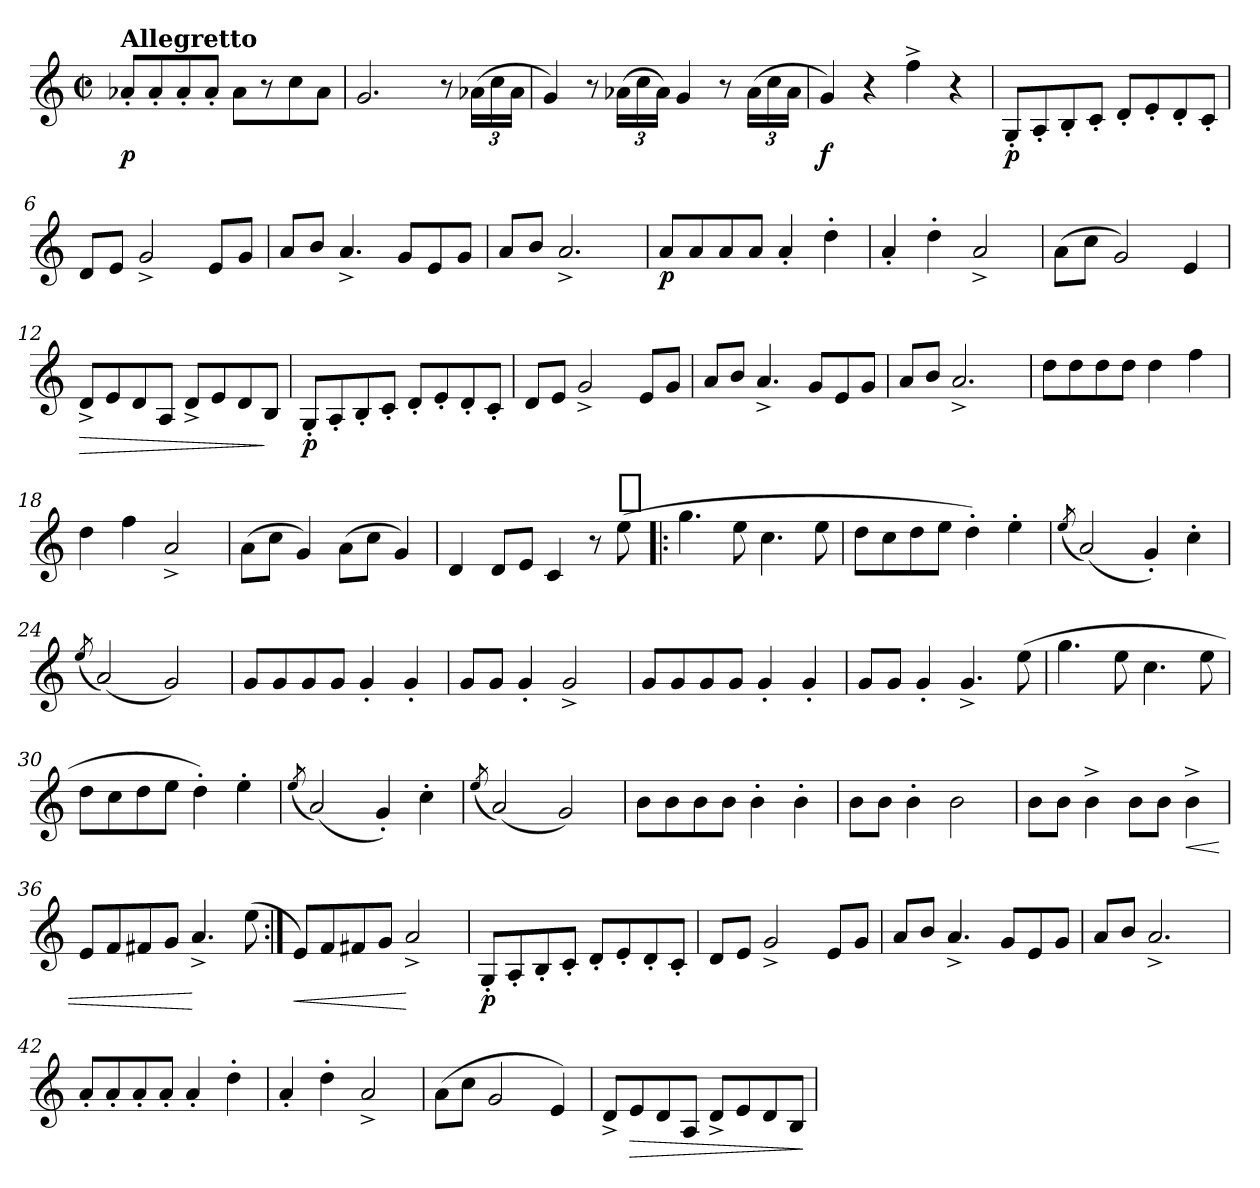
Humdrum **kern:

**kern	**dynam
*part1	*part1
*staff1	*staff1
*clefG2	*
*k[]	*
*C:	*
*M2/2	*
*met(c|)	*
=1	=1
!LO:TX:a:B:t=Allegretto	!
8a-X'L	p
8a-'	.
8a-'	.
8a-'J	.
8a-L	.
8r	.
8cc	.
8a-J	.
=2	=2
2.g	.
8r	.
(24a-XLL	.
24cc	.
24a-JJ	.
=3	=3
4g)	.
8r	.
(24a-XLL	.
24cc	.
24a-JJ)	.
4g	.
8r	.
(24a-LL	.
24cc	.
24a-JJ	.
=4	=4
4g)	f
4r	.
4ff^	.
4r	.
=5	=5
8G'L	p
8A'	.
8B'	.
8c'J	.
8d'L	.
8e'	.
8d'	.
8c'J	.
=6	=6
8dL	.
8eJ	.
2g^	.
8eL	.
8gJ	.
=7	=7
8aL	.
8bJ	.
4.a^	.
8gL	.
8e	.
8gJ	.
=8	=8
8aL	.
8bJ	.
2.a^	.
=9	=9
8aL	p
8a	.
8a	.
8aJ	.
4a'	.
4dd'	.
=10	=10
4a'	.
4dd'	.
2a^	.
=11	=11
(8aL	.
8ccJ	.
2g)	.
4e	.
=12	=12
!	!LO:HP:b
8d^L	>
8e	.
8d	.
8AJ	.
8d^L	.
8e	.
8d	.
8BJ	]
=13	=13
8G'L	p
8A'	.
8B'	.
8c'J	.
8d'L	.
8e'	.
8d'	.
8c'J	.
=14	=14
8dL	.
8eJ	.
2g^	.
8eL	.
8gJ	.
=15	=15
8aL	.
8bJ	.
4.a^	.
8gL	.
8e	.
8gJ	.
=16	=16
8aL	.
8bJ	.
2.a^	.
=17	=17
8ddL	.
8dd	.
8dd	.
8ddJ	.
4dd	.
4ff	.
=18	=18
4dd	.
4ff	.
2a^	.
=19	=19
(8aL	.
8ccJ	.
4g)	.
(8aL	.
8ccJ	.
4g)	.
=20	=20
4d	.
8dL	.
8eJ	.
4c	.
8r	.
!LO:TX:a:t=[coda]	!
(8ee	.
=21!|:	=21!|:
4.gg	.
8ee	.
4.cc	.
8ee	.
=22	=22
8ddL	.
8cc	.
8dd	.
8eeJ	.
4dd')	.
4ee'	.
=23	=23
(8qee/	.
(2a)	.
4g')	.
4cc'	.
=24	=24
(8qee/	.
(2a)	.
2g)	.
=25	=25
8gL	.
8g	.
8g	.
8gJ	.
4g'	.
4g'	.
=26	=26
8gL	.
8gJ	.
4g'	.
2g^	.
=27	=27
8gL	.
8g	.
8g	.
8gJ	.
4g'	.
4g'	.
=28	=28
8gL	.
8gJ	.
4g'	.
4.g^	.
(8ee	.
=29	=29
4.gg	.
8ee	.
4.cc	.
8ee	.
=30	=30
8ddL	.
8cc	.
8dd	.
8eeJ	.
4dd')	.
4ee'	.
=31	=31
(8qee/	.
(2a)	.
4g')	.
4cc'	.
=32	=32
(8qee/	.
(2a)	.
2g)	.
=33	=33
8bL	.
8b	.
8b	.
8bJ	.
4b'	.
4b'	.
=34	=34
8bL	.
8bJ	.
4b'	.
2b	.
=35	=35
8bL	.
8bJ	.
4b^	.
8bL	.
8bJ	.
!	!LO:HP:b
4b^	<
=36	=36
8eL	.
8f	.
8f#X	.
8gJ	.
4.a^	[
(8ee	.
=37:|!	=37:|!
!	!LO:HP:b
8eL)	<
8f	.
8f#X	.
8gJ	.
2a^	[
=38	=38
8G'L	p
8A'	.
8B'	.
8c'J	.
8d'L	.
8e'	.
8d'	.
8c'J	.
=39	=39
8dL	.
8eJ	.
2g^	.
8eL	.
8gJ	.
=40	=40
8aL	.
8bJ	.
4.a^	.
8gL	.
8e	.
8gJ	.
=41	=41
8aL	.
8bJ	.
2.a^	.
=42	=42
8a'L	.
8a'	.
8a'	.
8a'J	.
4a'	.
4dd'	.
=43	=43
4a'	.
4dd'	.
2a^	.
=44	=44
(8aL	.
8ccJ	.
2g	.
4e)	.
=45	=45
8d^L	.
!	!LO:HP:b
8e	>
8d	.
8AJ	.
8d^L	.
8e	.
8d	.
8BJ	.
.	]
=	=
*-	*-
